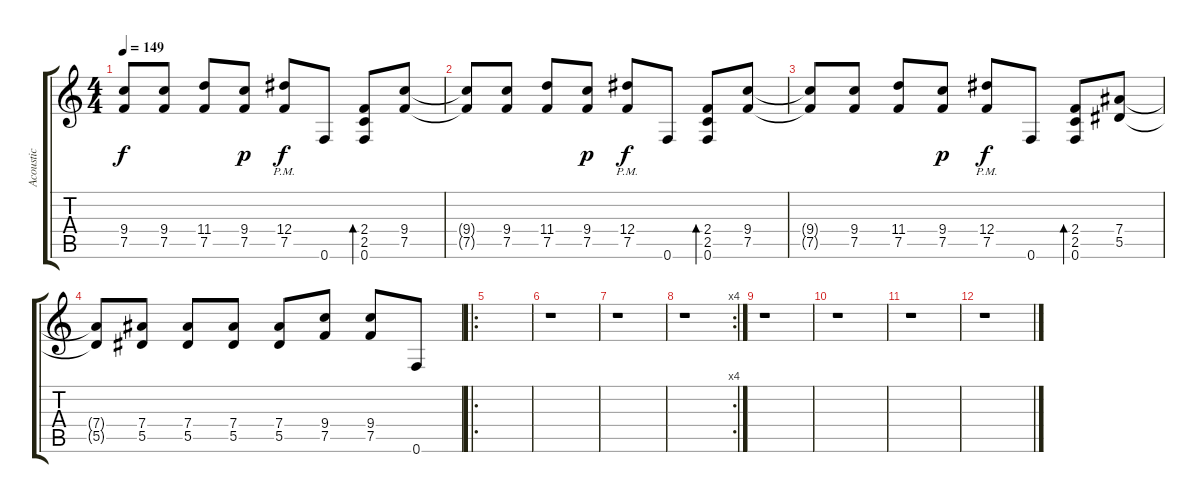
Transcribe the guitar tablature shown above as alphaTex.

\track ("Acoustic" "Acoustic") {instrument acousticguitarsteel}
\staff {score tabs}
\tuning (F4 C4 Ab3 Eb3 Bb2 F2) {hide}
\ts (4 4)
\tempo 149
\clef g2
\ks c
(9.4 7.5).8{dy f} (9.4 7.5).8 (11.4 7.5).8 (9.4 7.5).8{dy p} (12.4 7.5{pm}).8{dy f} 0.6.8 (2.4 2.5 0.6).8{bd 120} (9.4 7.5).8 |
(9.4{t} 7.5{t}).8 (9.4 7.5).8 (11.4 7.5).8 (9.4 7.5).8{dy p} (12.4 7.5{pm}).8{dy f} 0.6.8 (2.4 2.5 0.6).8{bd 120} (9.4 7.5).8 |
(9.4{t} 7.5{t}).8 (9.4 7.5).8 (11.4 7.5).8 (9.4 7.5).8{dy p} (12.4{pm} 7.5).8{dy f} 0.6.8 (2.4 2.5 0.6).8{bd 120} (7.4 5.5).8 |
(7.4{t} 5.5{t}).8 (7.4 5.5).8 (7.4 5.5).8 (7.4 5.5).8 (7.4 5.5).8 (9.4 7.5).8 (9.4 7.5).8 0.6.8 |
\ro
|
r.1 |
r.1 |
\rc 4
r.1 |
r.1 |
r.1 |
r.1 |
r.1
